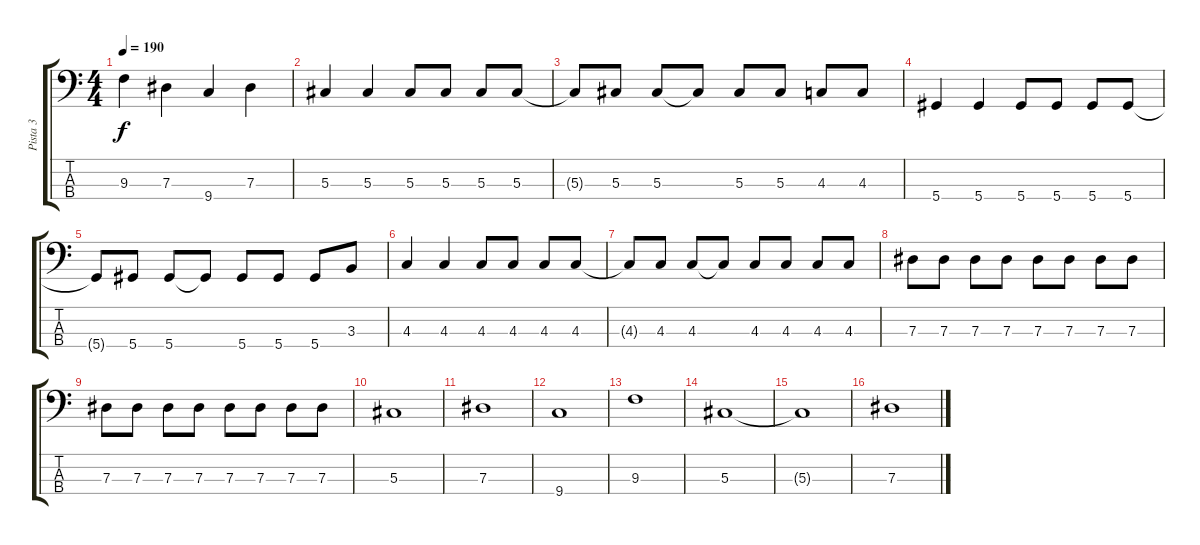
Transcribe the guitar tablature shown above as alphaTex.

\track ("Pista 3" "Pista 3") {instrument electricbasspick}
\staff {score tabs}
\tuning (Gb2 Db2 Ab1 Eb1) {hide}
\ts (4 4)
\tempo 190
\clef f4
\ks c
9.3.4{dy f} 7.3.4 9.4.4 7.3.4 |
5.3.4 5.3.4 5.3.8 5.3.8 5.3.8 5.3.8 |
5.3{t}.8 5.3.8 5.3.8 5.3{t}.8 5.3.8 5.3.8 4.3.8 4.3.8 |
5.4.4 5.4.4 5.4.8 5.4.8 5.4.8 5.4.8 |
5.4{t}.8 5.4.8 5.4.8 5.4{t}.8 5.4.8 5.4.8 5.4.8 3.3.8 |
4.3.4 4.3.4 4.3.8 4.3.8 4.3.8 4.3.8 |
4.3{t}.8 4.3.8 4.3.8 4.3{t}.8 4.3.8 4.3.8 4.3.8 4.3.8 |
7.3.8 7.3.8 7.3.8 7.3.8 7.3.8 7.3.8 7.3.8 7.3.8 |
7.3.8 7.3.8 7.3.8 7.3.8 7.3.8 7.3.8 7.3.8 7.3.8 |
5.3.1 |
7.3.1 |
9.4.1 |
9.3.1 |
5.3.1 |
5.3{t}.1 |
7.3.1
